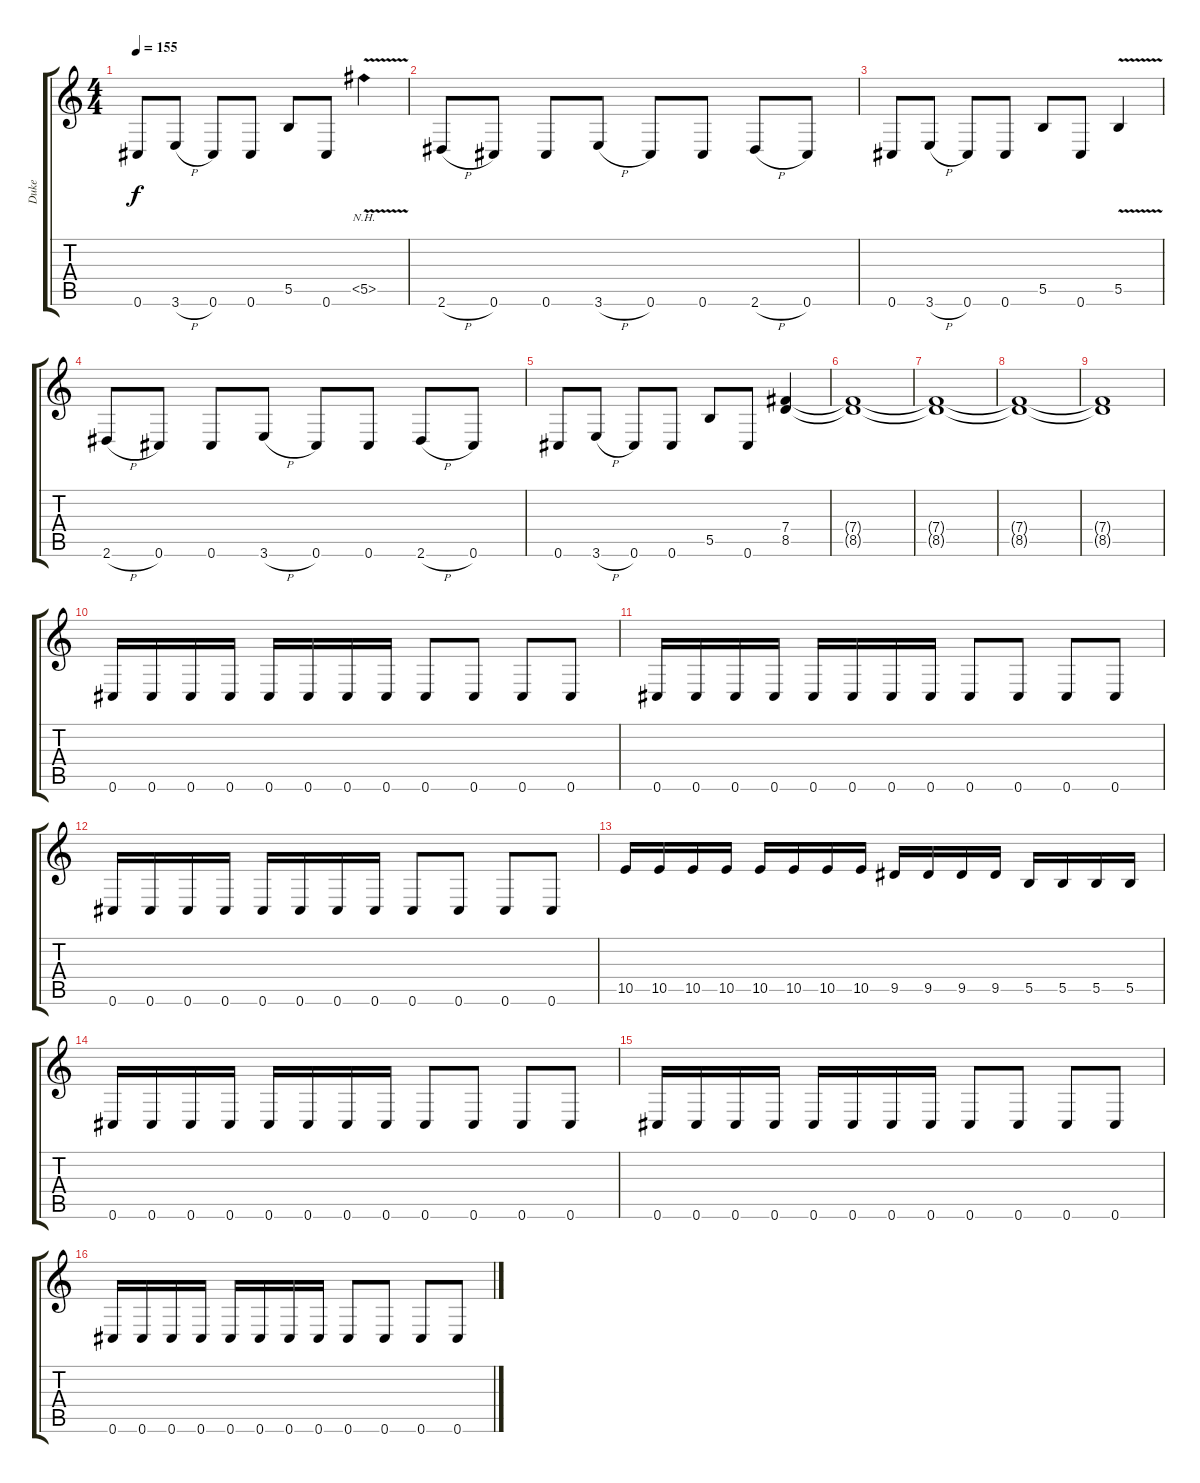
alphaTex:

\track ("Duke" "Duke") {instrument electricbassfinger}
\staff {score tabs}
\tuning (Db4 Ab3 E3 B2 Gb2 Db2) {hide}
\ts (4 4)
\tempo 155
\clef g2
\ks c
0.6.8{dy f} 3.6{h}.8 0.6.8 0.6.8 5.5.8 0.6.8 5.5{nh v}.4 |
2.6{h}.8 0.6.8 0.6.8 3.6{h}.8 0.6.8 0.6.8 2.6{h}.8 0.6.8 |
0.6.8 3.6{h}.8 0.6.8 0.6.8 5.5.8 0.6.8 5.5{v}.4 |
2.6{h}.8 0.6.8 0.6.8 3.6{h}.8 0.6.8 0.6.8 2.6{h}.8 0.6.8 |
0.6.8 3.6{h}.8 0.6.8 0.6.8 5.5.8 0.6.8 (7.4 8.5).4 |
(7.4{t} 8.5{t}).1 |
(7.4{t} 8.5{t}).1 |
(7.4{t} 8.5{t}).1 |
(7.4{t} 8.5{t}).1 |
0.6.16 0.6.16 0.6.16 0.6.16 0.6.16 0.6.16 0.6.16 0.6.16 0.6.8 0.6.8 0.6.8 0.6.8 |
0.6.16 0.6.16 0.6.16 0.6.16 0.6.16 0.6.16 0.6.16 0.6.16 0.6.8 0.6.8 0.6.8 0.6.8 |
0.6.16 0.6.16 0.6.16 0.6.16 0.6.16 0.6.16 0.6.16 0.6.16 0.6.8 0.6.8 0.6.8 0.6.8 |
10.5.16 10.5.16 10.5.16 10.5.16 10.5.16 10.5.16 10.5.16 10.5.16 9.5.16 9.5.16 9.5.16 9.5.16 5.5.16 5.5.16 5.5.16 5.5.16 |
0.6.16 0.6.16 0.6.16 0.6.16 0.6.16 0.6.16 0.6.16 0.6.16 0.6.8 0.6.8 0.6.8 0.6.8 |
0.6.16 0.6.16 0.6.16 0.6.16 0.6.16 0.6.16 0.6.16 0.6.16 0.6.8 0.6.8 0.6.8 0.6.8 |
0.6.16 0.6.16 0.6.16 0.6.16 0.6.16 0.6.16 0.6.16 0.6.16 0.6.8 0.6.8 0.6.8 0.6.8
